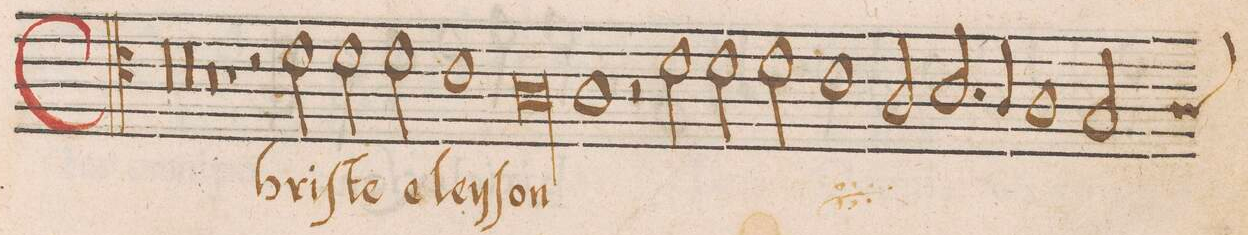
**kern	**text
*I"CANTVS	*
*clefC4	*
*k[]	*
*met(C|)	*
*M2/1	*
=15-	=15-
00r	.
=16-	=16-
=17-	=17-
00r	.
=18-	=18-
=19-	=19-
0r	.
=20-	=20-
1r	.
2rc	.
2d\	Chri-
=21-	=21-
2d\	-ſte
2d\	e-
1c	-ley-
=22-	=22-
00A\	-ſon
=23-	=23-
=24-	=24-
1A	.
2r	.
*	*ij
2d\	Chri-
=25-	=25-
2d\	-ſte
2d\	e-
1c	-le-
=26-	=26-
2A/	.
2.B/	.
4A/	.
1A\	.
=27-	=27-
*custos:A	*
2G/	-y-
*-	*-
